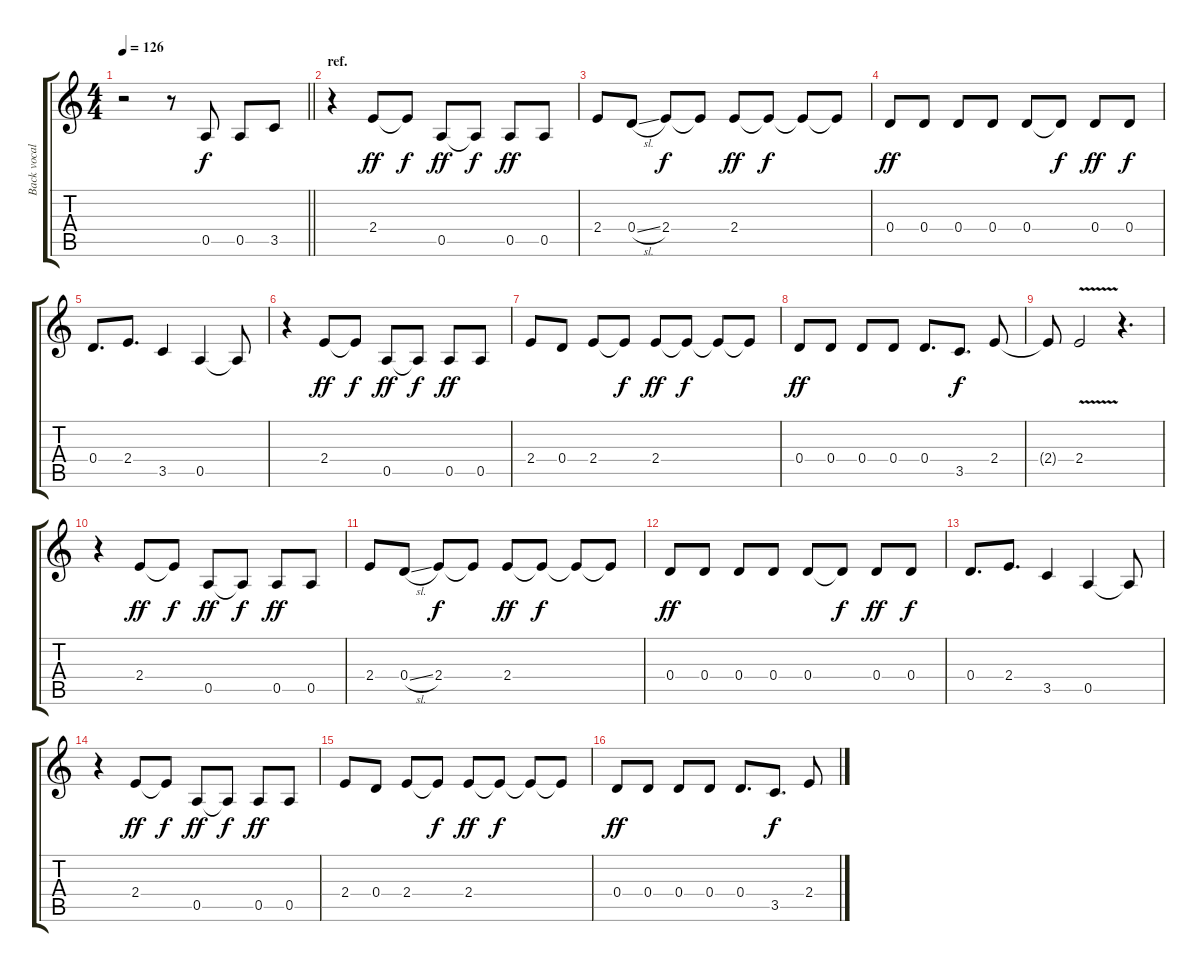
\track ("Back vocal" "Back vocal") {instrument acousticguitarsteel}
\staff {score tabs}
\tuning (E4 B3 G3 D3 A2 E2) {hide}
\ts (4 4)
\tempo 126
\clef g2
\barLineRight lightlight
\ks c
r.2{dy f} r.8 0.5.8 0.5.8 3.5.8 |
\section ("" "ref.")
r.4{volume 9} 2.4.8{dy ff} 2.4{t}.8{dy f} 0.5.8{dy ff} 0.5{t}.8{dy f} 0.5.8{dy ff} 0.5.8 |
2.4.8 0.4{sl}.8 2.4.8{dy f} 2.4{t}.8 2.4.8{dy ff} 2.4{t}.8{dy f} 2.4{t}.8 2.4{t}.8 |
0.4.8{dy ff} 0.4.8 0.4.8 0.4.8 0.4.8 0.4{t}.8{dy f} 0.4.8{dy ff} 0.4.8{dy f} |
0.4.8{d} 2.4.8{d} 3.5.4 0.5.4 0.5{t}.8 |
r.4 2.4.8{dy ff} 2.4{t}.8{dy f} 0.5.8{dy ff} 0.5{t}.8{dy f} 0.5.8{dy ff} 0.5.8 |
2.4.8 0.4.8 2.4.8 2.4{t}.8{dy f} 2.4.8{dy ff} 2.4{t}.8{dy f} 2.4{t}.8 2.4{t}.8 |
0.4.8{dy ff} 0.4.8 0.4.8 0.4.8 0.4.8{d} 3.5.8{d dy f} 2.4.8 |
2.4{t}.8 2.4{v}.2 r.4{d} |
r.4 2.4.8{dy ff} 2.4{t}.8{dy f} 0.5.8{dy ff} 0.5{t}.8{dy f} 0.5.8{dy ff} 0.5.8 |
2.4.8 0.4{sl}.8 2.4.8{dy f} 2.4{t}.8 2.4.8{dy ff} 2.4{t}.8{dy f} 2.4{t}.8 2.4{t}.8 |
0.4.8{dy ff} 0.4.8 0.4.8 0.4.8 0.4.8 0.4{t}.8{dy f} 0.4.8{dy ff} 0.4.8{dy f} |
0.4.8{d} 2.4.8{d} 3.5.4 0.5.4 0.5{t}.8 |
r.4 2.4.8{dy ff} 2.4{t}.8{dy f} 0.5.8{dy ff} 0.5{t}.8{dy f} 0.5.8{dy ff} 0.5.8 |
2.4.8 0.4.8 2.4.8 2.4{t}.8{dy f} 2.4.8{dy ff} 2.4{t}.8{dy f} 2.4{t}.8 2.4{t}.8 |
0.4.8{dy ff} 0.4.8 0.4.8 0.4.8 0.4.8{d} 3.5.8{d dy f} 2.4.8
